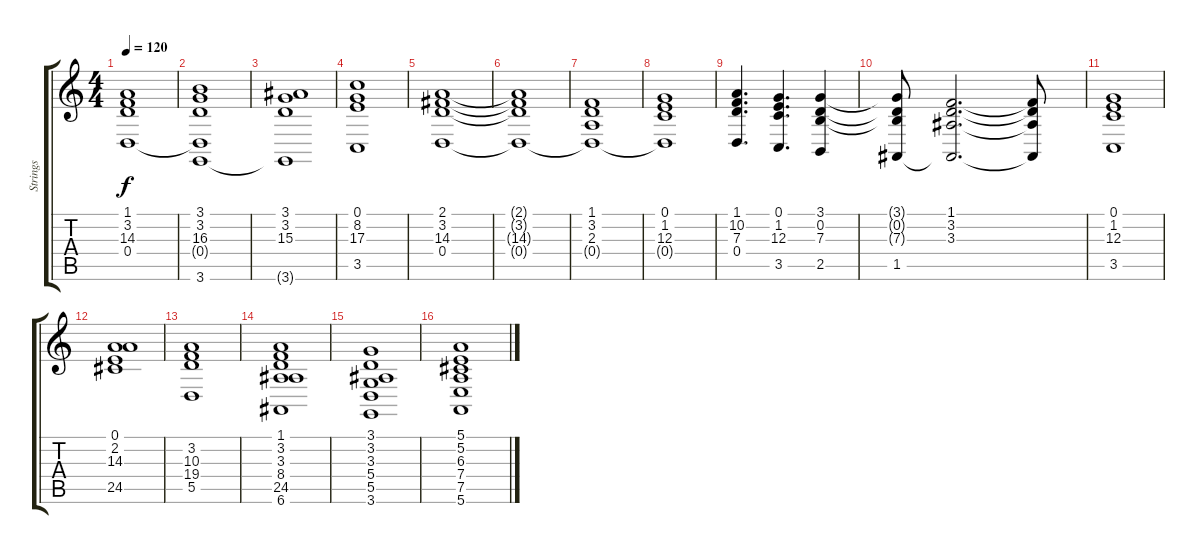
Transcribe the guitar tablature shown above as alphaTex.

\track ("Strings" "Strings") {instrument synthstrings2}
\staff {score tabs}
\tuning (E4 B3 G3 D3 A2 E2) {hide}
\ts (4 4)
\tempo 120
\clef g2
\ks c
(1.1 3.2 14.3 0.4).1{dy f} |
(3.1 3.2 16.3 0.4{t} 3.6).1 |
(3.1 3.2 15.3 3.6{t}).1 |
(0.1 8.2 17.3 3.5).1 |
(2.1 3.2 14.3 0.4).1 |
(2.1{t} 3.2{t} 14.3{t} 0.4{t}).1 |
(1.1 3.2 2.3 0.4{t}).1 |
(0.1 1.2 12.3 0.4{t}).1 |
(1.1 10.2 7.3 0.4).4{d} (0.1 1.2 12.3 3.5).4{d} (3.1 0.2 7.3 2.5).4 |
(3.1{t} 0.2{t} 7.3{t} 1.5).8 (1.1 3.2 3.3 1.5{t}).2{d} (1.1{t} 3.2{t} 3.3{t} 1.5{t}).8 |
(0.1 1.2 12.3 3.5).1 |
(0.1 2.2 14.3 24.5).1 |
(3.2 10.3 19.4 5.5).1{volume 9} |
(1.1 3.2 3.3 8.4 24.5 6.6).1 |
(3.1 3.2 3.3 5.4 5.5 3.6).1 |
(5.1 5.2 6.3 7.4 7.5 5.6).1
